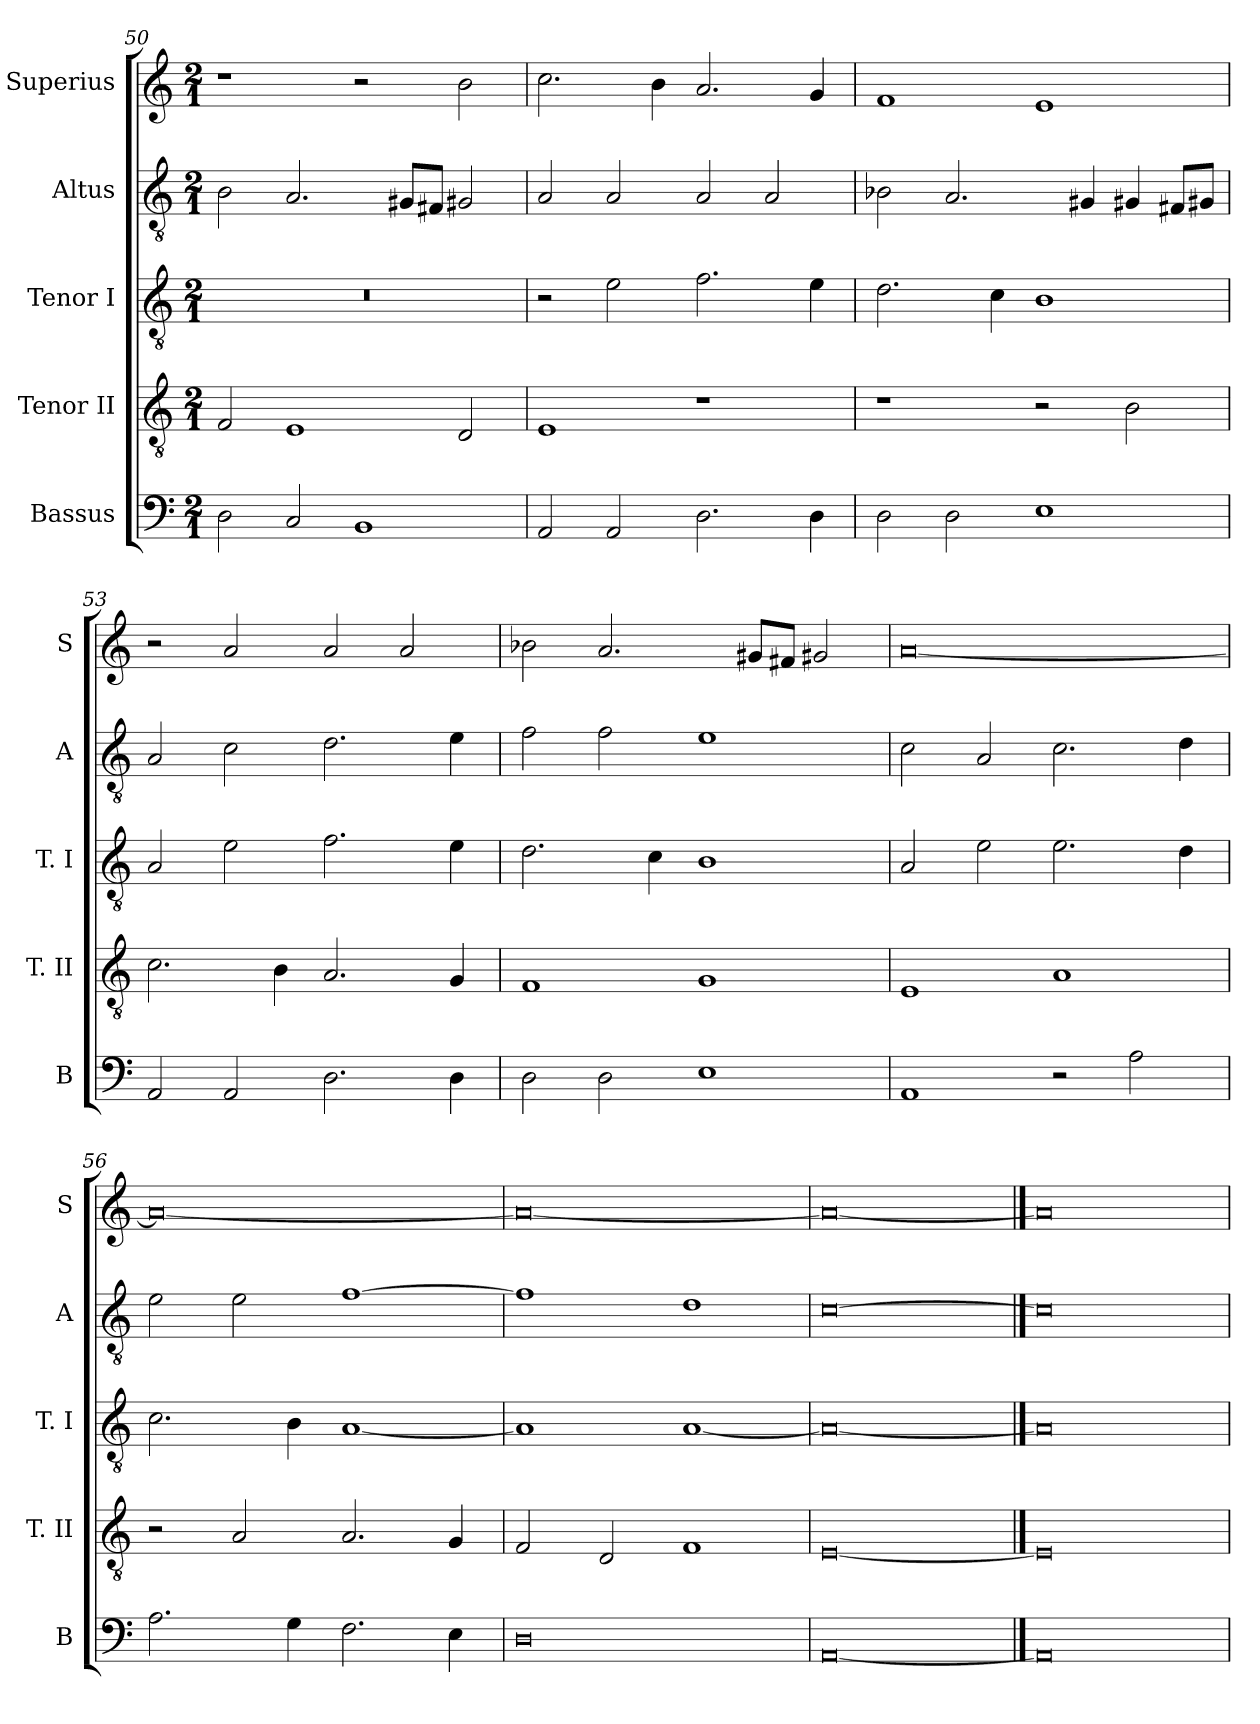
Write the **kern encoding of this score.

**kern	**kern	**kern	**kern	**kern
*part5	*part4	*part3	*part2	*part1
*staff5	*staff4	*staff3	*staff2	*staff1
*I"Bassus	*I"Tenor II	*I"Tenor I	*I"Altus	*I"Superius
*I'B	*I'T. II	*I'T. I	*I'A	*I'S
*clefF4	*clefGv2	*clefGv2	*clefGv2	*clefG2
*k[]	*k[]	*k[]	*k[]	*k[]
*C:	*C:	*C:	*C:	*C:
*M2/1	*M2/1	*M2/1	*M2/1	*M2/1
=50	=50	=50	=50	=50
2D	2F	0r	2B	1r
2C	1E	.	2.A	.
1BB	.	.	.	2r
.	.	.	8G#XL	.
.	.	.	8F#XJ	.
.	2D	.	2G#X	2b
=51	=51	=51	=51	=51
2AA	1E	2r	2A	2.cc
2AA	.	2e	2A	.
.	.	.	.	4b
2.D	1r	2.f	2A	2.a
.	.	.	2A	.
4D	.	4e	.	4g
=52	=52	=52	=52	=52
2D	1r	2.d	2B-X	1f
2D	.	.	2.A	.
.	.	4c	.	.
1E	2r	1B	.	1e
.	.	.	4G#X	.
.	2B	.	4G#X	.
.	.	.	8F#XL	.
.	.	.	8G#XJ	.
=53	=53	=53	=53	=53
2AA	2.c	2A	2A	2r
2AA	.	2e	2c	2a
.	4B	.	.	.
2.D	2.A	2.f	2.d	2a
.	.	.	.	2a
4D	4G	4e	4e	.
=54	=54	=54	=54	=54
2D	1F	2.d	2f	2b-X
2D	.	.	2f	2.a
.	.	4c	.	.
1E	1G	1B	1e	.
.	.	.	.	8g#XL
.	.	.	.	8f#XJ
.	.	.	.	2g#X
=55	=55	=55	=55	=55
1AA	1E	2A	2c	[0a
.	.	2e	2A	.
2r	1A	2.e	2.c	.
2A	.	.	.	.
.	.	4d	4d	.
=56	=56	=56	=56	=56
2.A	2r	2.c	2e	0a_
.	2A	.	2e	.
4G	.	4B	.	.
2.F	2.A	[1A	[1f	.
4E	4G	.	.	.
=57	=57	=57	=57	=57
0D	2F	1A]	1f]	0a_
.	2D	.	.	.
.	1F	[1A	1d	.
=58	=58	=58	=58	=58
[0AA	[0E	0A_	[0c	0a_
==59	==59	==59	==59	==59
0AA]	0E]	0A]	0c]	0a]
=	=	=	=	=
*-	*-	*-	*-	*-
